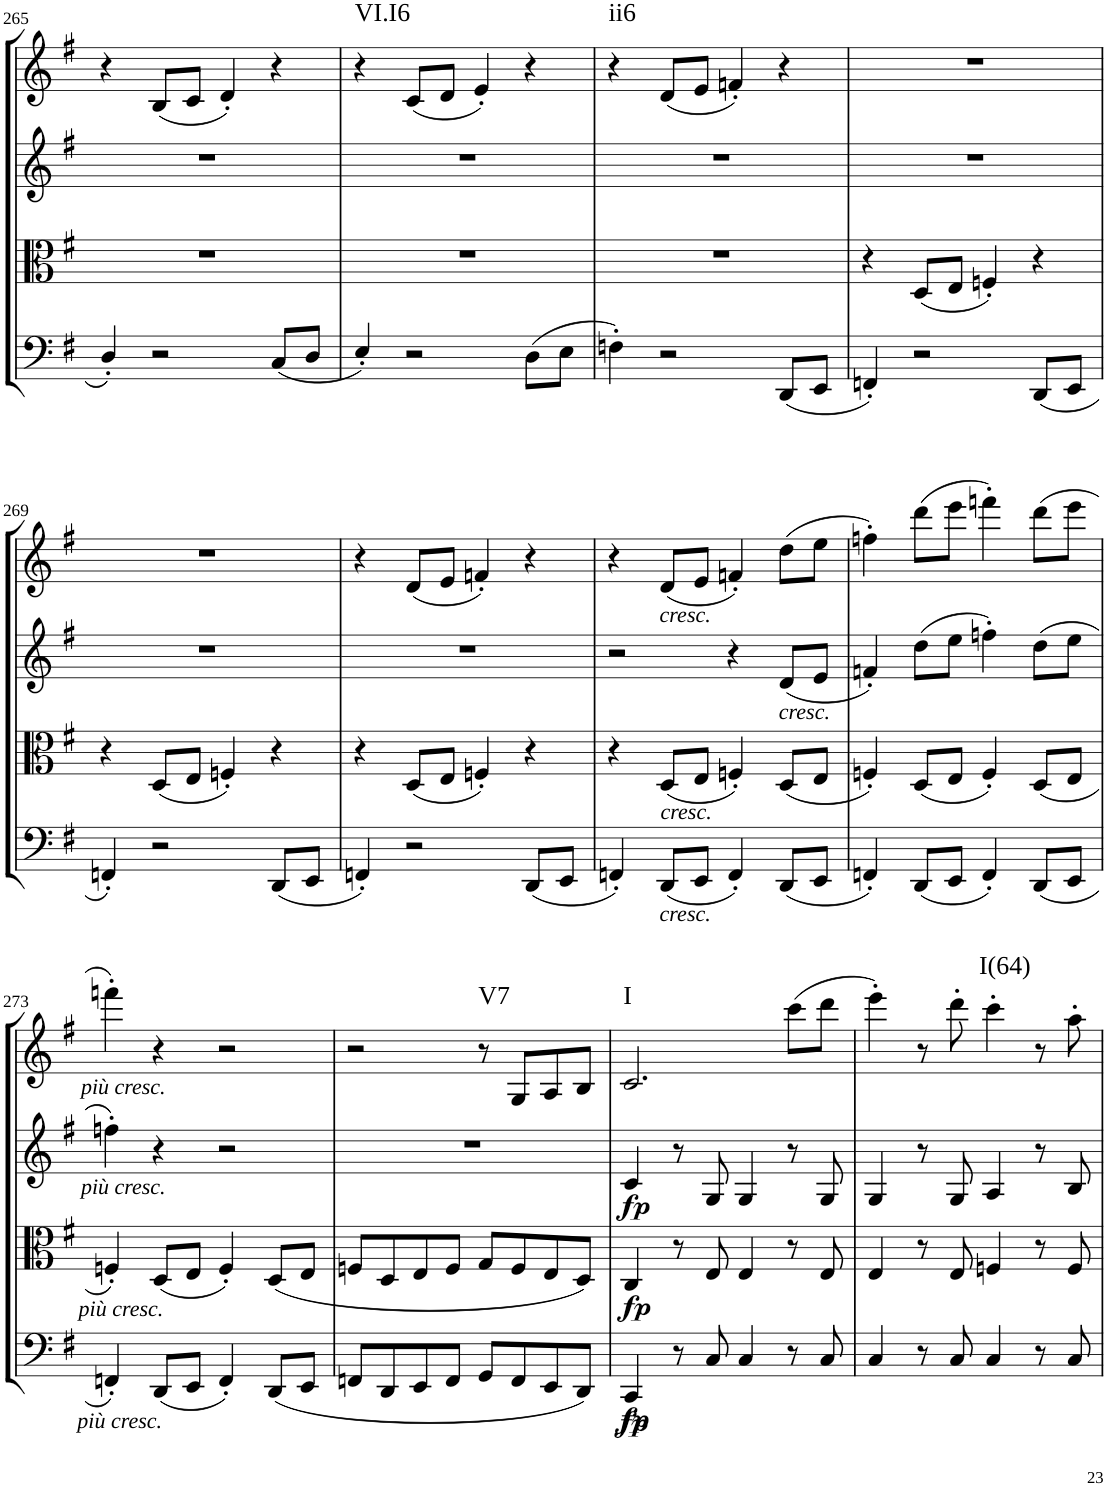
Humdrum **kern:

**kern	**dynam	**kern	**dynam	**kern	**dynam	**kern	**harte
*part4	*part4	*part3	*part3	*part2	*part2	*part1	*part1
*staff4	*staff4	*staff3	*staff3	*staff2	*staff2	*staff1	*
*I"Violoncello.	*	*I"Viola	*	*I"Violin II.	*	*I"Violin I.	*
*I'Vc	*	*I'Vla	*	*I'Vln	*	*I'Vln	*
!!LO:PB:g=z
*clefF4	*	*clefC3	*	*clefG2	*	*clefG2	*
*k[f#]	*	*k[f#]	*	*k[f#]	*	*k[f#]	*
*M2/2	*	*M2/2	*	*M2/2	*	*M2/2	*
*met(c|)	*	*met(c|)	*	*met(c|)	*	*met(c|)	*
=265	=265	=265	=265	=265	=265	=265	=265
4D'/	.	1r	.	1r	.	4r	.
2r	.	.	.	.	.	(8B/L	.
.	.	.	.	.	.	8c/J	.
.	.	.	.	.	.	4d'/)	.
(8C/L	.	.	.	.	.	4r	.
8D/J	.	.	.	.	.	.	.
=266	=266	=266	=266	=266	=266	=266	=266
!	!	!	!	!	!	!	!LO:H:kt=VI.I6
4E'/)	.	1r	.	1r	.	4r	N
2r	.	.	.	.	.	(8c/L	.
.	.	.	.	.	.	8d/J	.
.	.	.	.	.	.	4e'/)	.
(8D\L	.	.	.	.	.	4r	.
8E\J	.	.	.	.	.	.	.
=267	=267	=267	=267	=267	=267	=267	=267
!	!	!	!	!	!	!	!LO:H:kt=ii6
4Fn'\)	.	1r	.	1r	.	4r	N
2r	.	.	.	.	.	(8d/L	.
.	.	.	.	.	.	8e/J	.
.	.	.	.	.	.	4fn'/)	.
(8DD/L	.	.	.	.	.	4r	.
8EE/J	.	.	.	.	.	.	.
=268	=268	=268	=268	=268	=268	=268	=268
4FFn'/)	.	4r	.	1r	.	1r	.
2r	.	(8D/L	.	.	.	.	.
.	.	8E/J	.	.	.	.	.
.	.	4Fn'/)	.	.	.	.	.
(8DD/L	.	4r	.	.	.	.	.
8EE/J	.	.	.	.	.	.	.
!!LO:LB:g=z
=269	=269	=269	=269	=269	=269	=269	=269
4FFn'/)	.	4r	.	1r	.	1r	.
2r	.	(8D/L	.	.	.	.	.
.	.	8E/J	.	.	.	.	.
.	.	4Fn'/)	.	.	.	.	.
(8DD/L	.	4r	.	.	.	.	.
8EE/J	.	.	.	.	.	.	.
=270	=270	=270	=270	=270	=270	=270	=270
4FFn'/)	.	4r	.	1r	.	4r	.
2r	.	(8D/L	.	.	.	(8d/L	.
.	.	8E/J	.	.	.	8e/J	.
.	.	4Fn'/)	.	.	.	4fn'/)	.
(8DD/L	.	4r	.	.	.	4r	.
8EE/J	.	.	.	.	.	.	.
=271	=271	=271	=271	=271	=271	=271	=271
4FFn'/)	.	4r	.	2r	.	4r	.
!	!	!	!	!	!	!LO:TX:b:i:t=cresc.	!
!	!	!LO:TX:b:i:t=cresc.	!	!	!	!	!
!LO:TX:b:i:t=cresc.	!	!	!	!	!	!	!
(8DD/L	.	(8D/L	.	.	.	(8d/L	.
8EE/J	.	8E/J	.	.	.	8e/J	.
4FF'/)	.	4Fn'/)	.	4r	.	4fn'/)	.
!	!	!	!	!LO:TX:b:i:t=cresc.	!	!	!
(8DD/L	.	(8D/L	.	(8d/L	.	(8dd\L	.
8EE/J	.	8E/J	.	8e/J	.	8ee\J	.
=272	=272	=272	=272	=272	=272	=272	=272
4FFn'/)	.	4Fn'/)	.	4fn'/)	.	4ffn'\)	.
(8DD/L	.	(8D/L	.	(8dd\L	.	(8ddd\L	.
8EE/J	.	8E/J	.	8ee\J	.	8eee\J	.
4FF'/)	.	4F'/)	.	4ffn'\)	.	4fffn'\)	.
(8DD/L	.	(8D/L	.	(8dd\L	.	(8ddd\L	.
8EE/J	.	8E/J	.	8ee\J	.	8eee\J	.
!!LO:LB:g=z
=273	=273	=273	=273	=273	=273	=273	=273
!	!	!	!	!	!	!LO:TX:b:i:t=più cresc.	!
!	!	!	!	!LO:TX:b:i:t=più cresc.	!	!	!
!	!	!LO:TX:b:i:t=più cresc.	!	!	!	!	!
!LO:TX:b:i:t=più cresc.	!	!	!	!	!	!	!
4FFn'/)	.	4Fn'/)	.	4ffn'\)	.	4fffn'\)	.
(8DD/L	.	(8D/L	.	4r	.	4r	.
8EE/J	.	8E/J	.	.	.	.	.
4FF'/)	.	4F'/)	.	2r	.	2r	.
(8DD/L	.	(8D/L	.	.	.	.	.
8EE/J	.	8E/J	.	.	.	.	.
=274	=274	=274	=274	=274	=274	=274	=274
8FFn/L	.	8Fn/L	.	1r	.	2r	.
8DD/	.	8D/	.	.	.	.	.
8EE/	.	8E/	.	.	.	.	.
8FF/J	.	8F/J	.	.	.	.	.
!	!	!	!	!	!	!	!LO:H:kt=V7
8GG/L	.	8G/L	.	.	.	8r	N
8FF/	.	8F/	.	.	.	8G/L	.
8EE/	.	8E/	.	.	.	8A/	.
8DD/J)	.	8D/J)	.	.	.	8B/J	.
=275	=275	=275	=275	=275	=275	=275	=275
!	!LO:DY:b	!	!	!	!	!	!
!	!LO:DY:n=1:b	!	!LO:DY:b	!	!LO:DY:b	!	!LO:H:kt=I
4CC/	fp fp	4C/	fp	4c/	fp	2.c/	N
8r	.	8r	.	8r	.	.	.
8C/	.	8E/	.	8G/	.	.	.
4C/	.	4E/	.	4G/	.	.	.
8r	.	8r	.	8r	.	(8ccc\L	.
8C/	.	8E/	.	8G/	.	8ddd\J	.
=276	=276	=276	=276	=276	=276	=276	=276
4C/	.	4E/	.	4G/	.	4eee'\)	.
8r	.	8r	.	8r	.	8r	.
8C/	.	8E/	.	8G/	.	8ddd'\	.
!	!	!	!	!	!	!	!LO:H:kt=I(64)
4C/	.	4Fn/	.	4A/	.	4ccc'\	N
8r	.	8r	.	8r	.	8r	.
8C/	.	8F/	.	8B/	.	8aa'\	.
=	=	=	=	=	=	=	=
*-	*-	*-	*-	*-	*-	*-	*-
